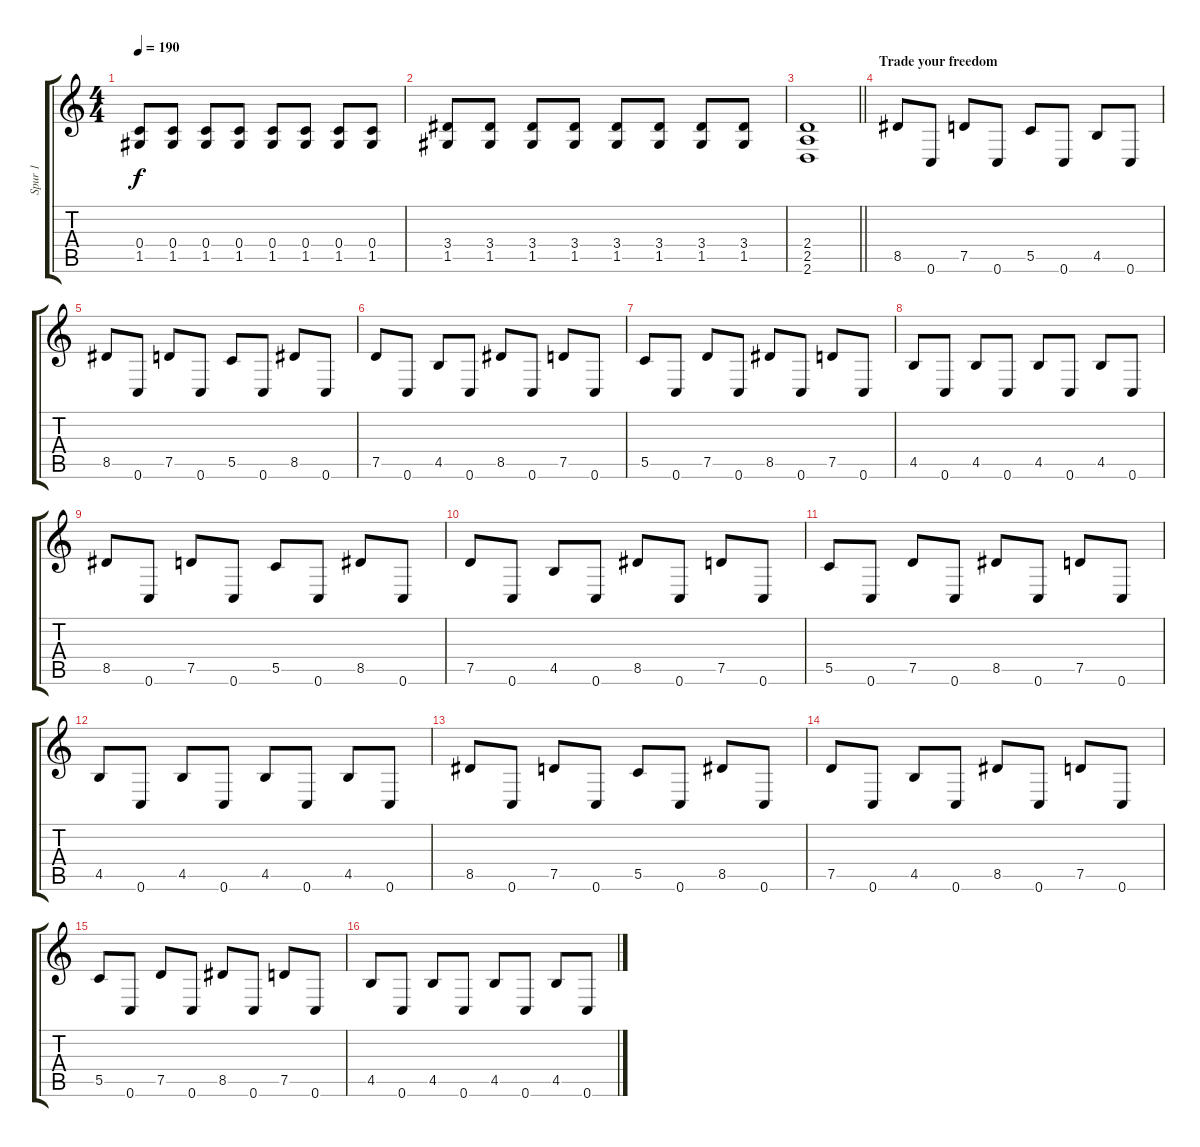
\track ("Spur 1" "Spur 1") {instrument distortionguitar}
\staff {score tabs}
\tuning (D4 A3 F3 C3 G2 C2) {hide}
\ts (4 4)
\tempo 190
\clef g2
\ks c
(0.4 1.5).8{dy f} (0.4 1.5).8 (0.4 1.5).8 (0.4 1.5).8 (0.4 1.5).8 (0.4 1.5).8 (0.4 1.5).8 (0.4 1.5).8 |
(3.4 1.5).8 (3.4 1.5).8 (3.4 1.5).8 (3.4 1.5).8 (3.4 1.5).8 (3.4 1.5).8 (3.4 1.5).8 (3.4 1.5).8 |
\barLineRight lightlight
(2.4 2.5 2.6).1 |
\section ("" "Trade your freedom")
8.5.8 0.6.8 7.5.8 0.6.8 5.5.8 0.6.8 4.5.8 0.6.8 |
8.5.8 0.6.8 7.5.8 0.6.8 5.5.8 0.6.8 8.5.8 0.6.8 |
7.5.8 0.6.8 4.5.8 0.6.8 8.5.8 0.6.8 7.5.8 0.6.8 |
5.5.8 0.6.8 7.5.8 0.6.8 8.5.8 0.6.8 7.5.8 0.6.8 |
4.5.8 0.6.8 4.5.8 0.6.8 4.5.8 0.6.8 4.5.8 0.6.8 |
8.5.8 0.6.8 7.5.8 0.6.8 5.5.8 0.6.8 8.5.8 0.6.8 |
7.5.8 0.6.8 4.5.8 0.6.8 8.5.8 0.6.8 7.5.8 0.6.8 |
5.5.8 0.6.8 7.5.8 0.6.8 8.5.8 0.6.8 7.5.8 0.6.8 |
4.5.8 0.6.8 4.5.8 0.6.8 4.5.8 0.6.8 4.5.8 0.6.8 |
8.5.8 0.6.8 7.5.8 0.6.8 5.5.8 0.6.8 8.5.8 0.6.8 |
7.5.8 0.6.8 4.5.8 0.6.8 8.5.8 0.6.8 7.5.8 0.6.8 |
5.5.8 0.6.8 7.5.8 0.6.8 8.5.8 0.6.8 7.5.8 0.6.8 |
4.5.8 0.6.8 4.5.8 0.6.8 4.5.8 0.6.8 4.5.8 0.6.8
